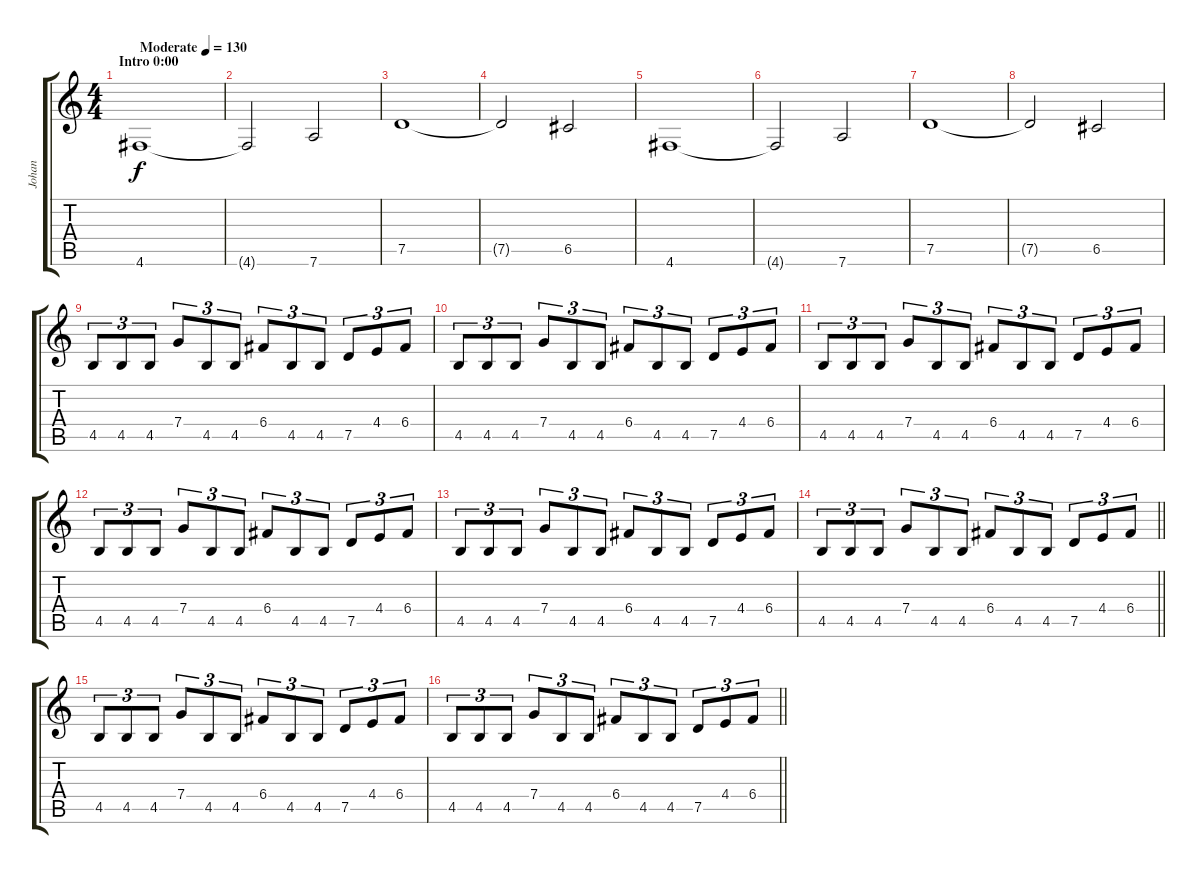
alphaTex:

\track ("Johan" "Johan") {instrument distortionguitar}
\staff {score tabs}
\tuning (D4 A3 F3 C3 G2 D2) {hide}
\ts (4 4)
\section ("" "Intro 0:00")
\tempo (130 "Moderate")
\clef g2
\ks c
4.6.1{dy f instrument distortionguitar} |
4.6{t}.2 7.6.2 |
7.5.1 |
7.5{t}.2 6.5.2 |
4.6.1 |
4.6{t}.2 7.6.2 |
7.5.1 |
7.5{t}.2 6.5.2 |
4.5.8{tu (3 2)} 4.5.8{tu (3 2)} 4.5.8{tu (3 2)} 7.4.8{tu (3 2)} 4.5.8{tu (3 2)} 4.5.8{tu (3 2)} 6.4.8{tu (3 2)} 4.5.8{tu (3 2)} 4.5.8{tu (3 2)} 7.5.8{tu (3 2)} 4.4.8{tu (3 2)} 6.4.8{tu (3 2)} |
4.5.8{tu (3 2)} 4.5.8{tu (3 2)} 4.5.8{tu (3 2)} 7.4.8{tu (3 2)} 4.5.8{tu (3 2)} 4.5.8{tu (3 2)} 6.4.8{tu (3 2)} 4.5.8{tu (3 2)} 4.5.8{tu (3 2)} 7.5.8{tu (3 2)} 4.4.8{tu (3 2)} 6.4.8{tu (3 2)} |
4.5.8{tu (3 2)} 4.5.8{tu (3 2)} 4.5.8{tu (3 2)} 7.4.8{tu (3 2)} 4.5.8{tu (3 2)} 4.5.8{tu (3 2)} 6.4.8{tu (3 2)} 4.5.8{tu (3 2)} 4.5.8{tu (3 2)} 7.5.8{tu (3 2)} 4.4.8{tu (3 2)} 6.4.8{tu (3 2)} |
4.5.8{tu (3 2)} 4.5.8{tu (3 2)} 4.5.8{tu (3 2)} 7.4.8{tu (3 2)} 4.5.8{tu (3 2)} 4.5.8{tu (3 2)} 6.4.8{tu (3 2)} 4.5.8{tu (3 2)} 4.5.8{tu (3 2)} 7.5.8{tu (3 2)} 4.4.8{tu (3 2)} 6.4.8{tu (3 2)} |
4.5.8{tu (3 2)} 4.5.8{tu (3 2)} 4.5.8{tu (3 2)} 7.4.8{tu (3 2)} 4.5.8{tu (3 2)} 4.5.8{tu (3 2)} 6.4.8{tu (3 2)} 4.5.8{tu (3 2)} 4.5.8{tu (3 2)} 7.5.8{tu (3 2)} 4.4.8{tu (3 2)} 6.4.8{tu (3 2)} |
\barLineRight lightlight
4.5.8{tu (3 2)} 4.5.8{tu (3 2)} 4.5.8{tu (3 2)} 7.4.8{tu (3 2)} 4.5.8{tu (3 2)} 4.5.8{tu (3 2)} 6.4.8{tu (3 2)} 4.5.8{tu (3 2)} 4.5.8{tu (3 2)} 7.5.8{tu (3 2)} 4.4.8{tu (3 2)} 6.4.8{tu (3 2)} |
4.5.8{tu (3 2)} 4.5.8{tu (3 2)} 4.5.8{tu (3 2)} 7.4.8{tu (3 2)} 4.5.8{tu (3 2)} 4.5.8{tu (3 2)} 6.4.8{tu (3 2)} 4.5.8{tu (3 2)} 4.5.8{tu (3 2)} 7.5.8{tu (3 2)} 4.4.8{tu (3 2)} 6.4.8{tu (3 2)} |
\barLineRight lightlight
4.5.8{tu (3 2)} 4.5.8{tu (3 2)} 4.5.8{tu (3 2)} 7.4.8{tu (3 2)} 4.5.8{tu (3 2)} 4.5.8{tu (3 2)} 6.4.8{tu (3 2)} 4.5.8{tu (3 2)} 4.5.8{tu (3 2)} 7.5.8{tu (3 2)} 4.4.8{tu (3 2)} 6.4.8{tu (3 2)}
